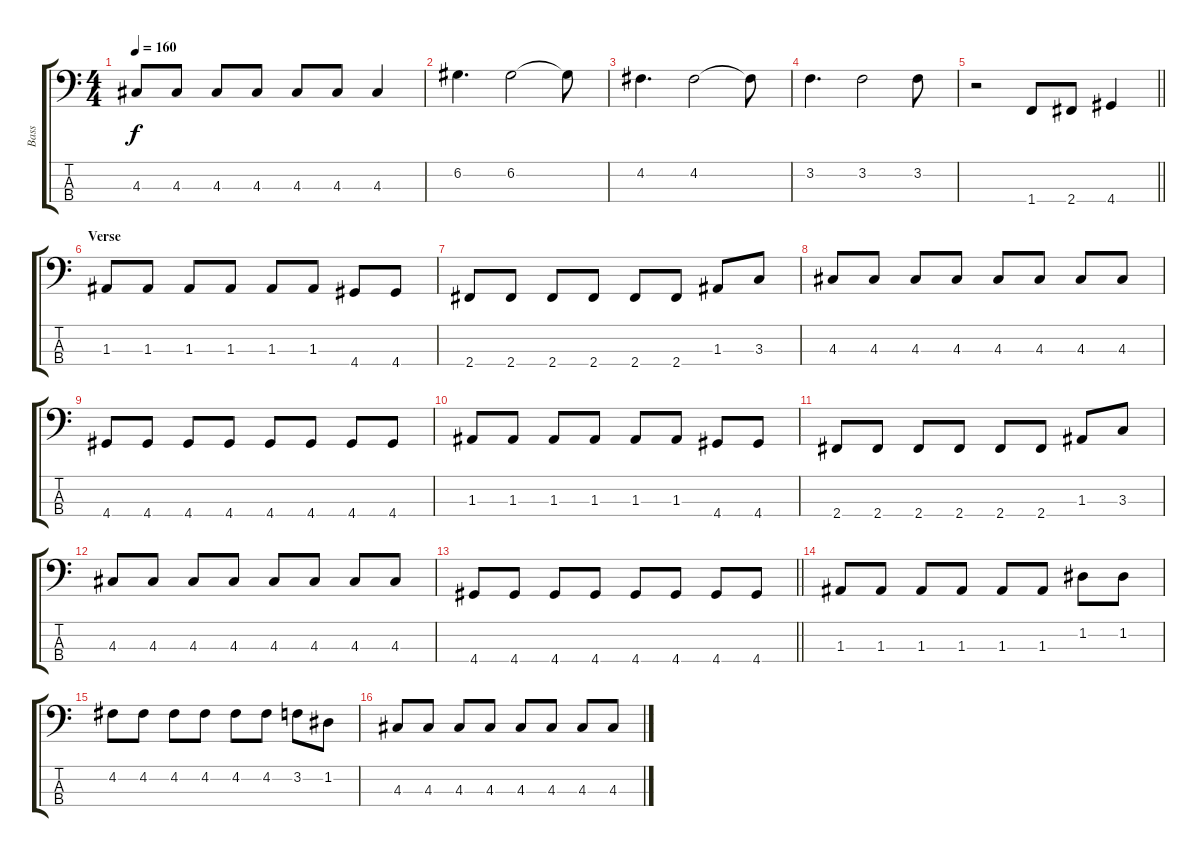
\track ("Bass" "Bass") {instrument electricbassfinger}
\staff {score tabs}
\tuning (G2 D2 A1 E1) {hide}
\ts (4 4)
\tempo 160
\clef f4
\ks c
4.3.8{dy f} 4.3.8 4.3.8 4.3.8 4.3.8 4.3.8 4.3.4 |
6.2.4{d} 6.2.2 6.2{t}.8 |
4.2.4{d} 4.2.2 4.2{t}.8 |
3.2.4{d} 3.2.2 3.2.8 |
\barLineRight lightlight
r.2 1.4.8 2.4.8 4.4.4 |
\section ("" "Verse")
1.3.8 1.3.8 1.3.8 1.3.8 1.3.8 1.3.8 4.4.8 4.4.8 |
2.4.8 2.4.8 2.4.8 2.4.8 2.4.8 2.4.8 1.3.8 3.3.8 |
4.3.8 4.3.8 4.3.8 4.3.8 4.3.8 4.3.8 4.3.8 4.3.8 |
4.4.8 4.4.8 4.4.8 4.4.8 4.4.8 4.4.8 4.4.8 4.4.8 |
1.3.8 1.3.8 1.3.8 1.3.8 1.3.8 1.3.8 4.4.8 4.4.8 |
2.4.8 2.4.8 2.4.8 2.4.8 2.4.8 2.4.8 1.3.8 3.3.8 |
4.3.8 4.3.8 4.3.8 4.3.8 4.3.8 4.3.8 4.3.8 4.3.8 |
\barLineRight lightlight
4.4.8 4.4.8 4.4.8 4.4.8 4.4.8 4.4.8 4.4.8 4.4.8 |
1.3.8 1.3.8 1.3.8 1.3.8 1.3.8 1.3.8 1.2.8 1.2.8 |
4.2.8 4.2.8 4.2.8 4.2.8 4.2.8 4.2.8 3.2.8 1.2.8 |
4.3.8 4.3.8 4.3.8 4.3.8 4.3.8 4.3.8 4.3.8 4.3.8
